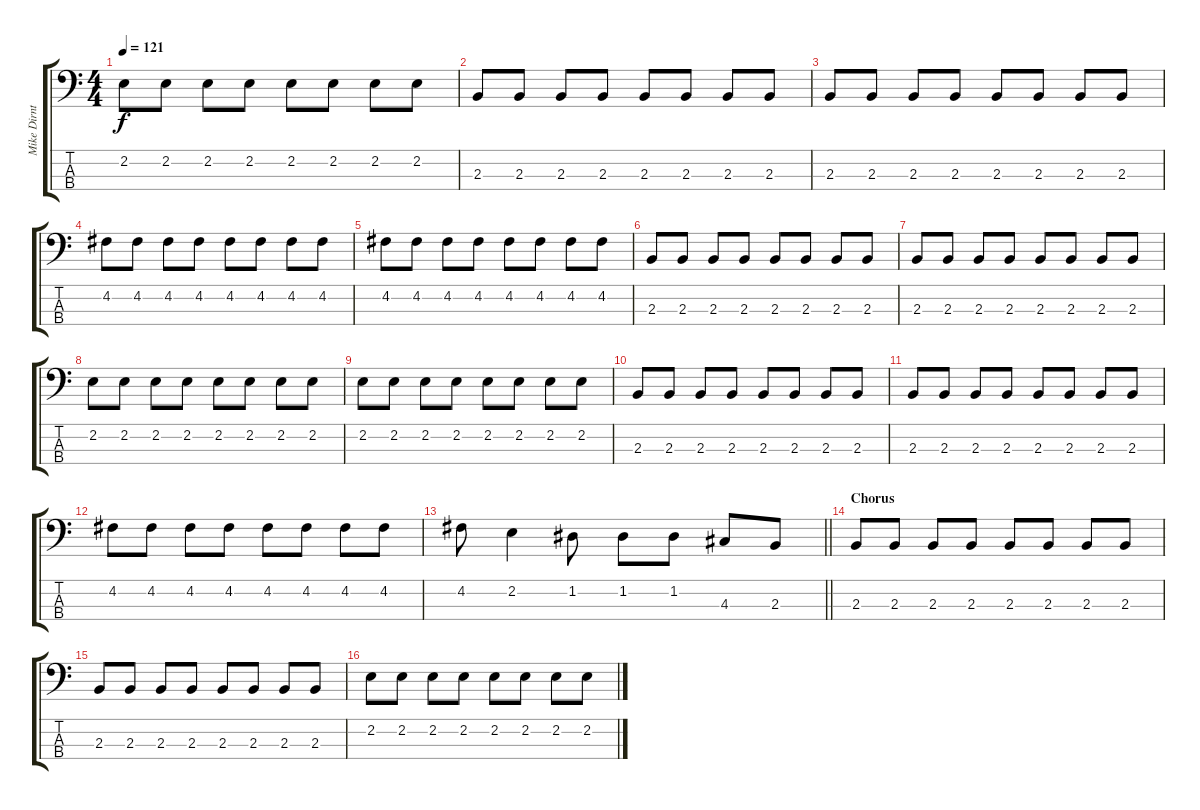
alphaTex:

\track ("Mike Dirnt - Bass" "Mike Dirnt") {instrument electricbasspick}
\staff {score tabs}
\tuning (G2 D2 A1 E1) {hide}
\ts (4 4)
\tempo 121
\clef f4
\ks c
2.2.8{dy f} 2.2.8 2.2.8 2.2.8 2.2.8 2.2.8 2.2.8 2.2.8 |
2.3.8 2.3.8 2.3.8 2.3.8 2.3.8 2.3.8 2.3.8 2.3.8 |
2.3.8 2.3.8 2.3.8 2.3.8 2.3.8 2.3.8 2.3.8 2.3.8 |
4.2.8 4.2.8 4.2.8 4.2.8 4.2.8 4.2.8 4.2.8 4.2.8 |
4.2.8 4.2.8 4.2.8 4.2.8 4.2.8 4.2.8 4.2.8 4.2.8 |
2.3.8 2.3.8 2.3.8 2.3.8 2.3.8 2.3.8 2.3.8 2.3.8 |
2.3.8 2.3.8 2.3.8 2.3.8 2.3.8 2.3.8 2.3.8 2.3.8 |
2.2.8 2.2.8 2.2.8 2.2.8 2.2.8 2.2.8 2.2.8 2.2.8 |
2.2.8 2.2.8 2.2.8 2.2.8 2.2.8 2.2.8 2.2.8 2.2.8 |
2.3.8 2.3.8 2.3.8 2.3.8 2.3.8 2.3.8 2.3.8 2.3.8 |
2.3.8 2.3.8 2.3.8 2.3.8 2.3.8 2.3.8 2.3.8 2.3.8 |
4.2.8 4.2.8 4.2.8 4.2.8 4.2.8 4.2.8 4.2.8 4.2.8 |
\barLineRight lightlight
4.2.8 2.2.4 1.2.8 1.2.8 1.2.8 4.3.8 2.3.8 |
\section ("" "Chorus")
2.3.8 2.3.8 2.3.8 2.3.8 2.3.8 2.3.8 2.3.8 2.3.8 |
2.3.8 2.3.8 2.3.8 2.3.8 2.3.8 2.3.8 2.3.8 2.3.8 |
2.2.8 2.2.8 2.2.8 2.2.8 2.2.8 2.2.8 2.2.8 2.2.8
